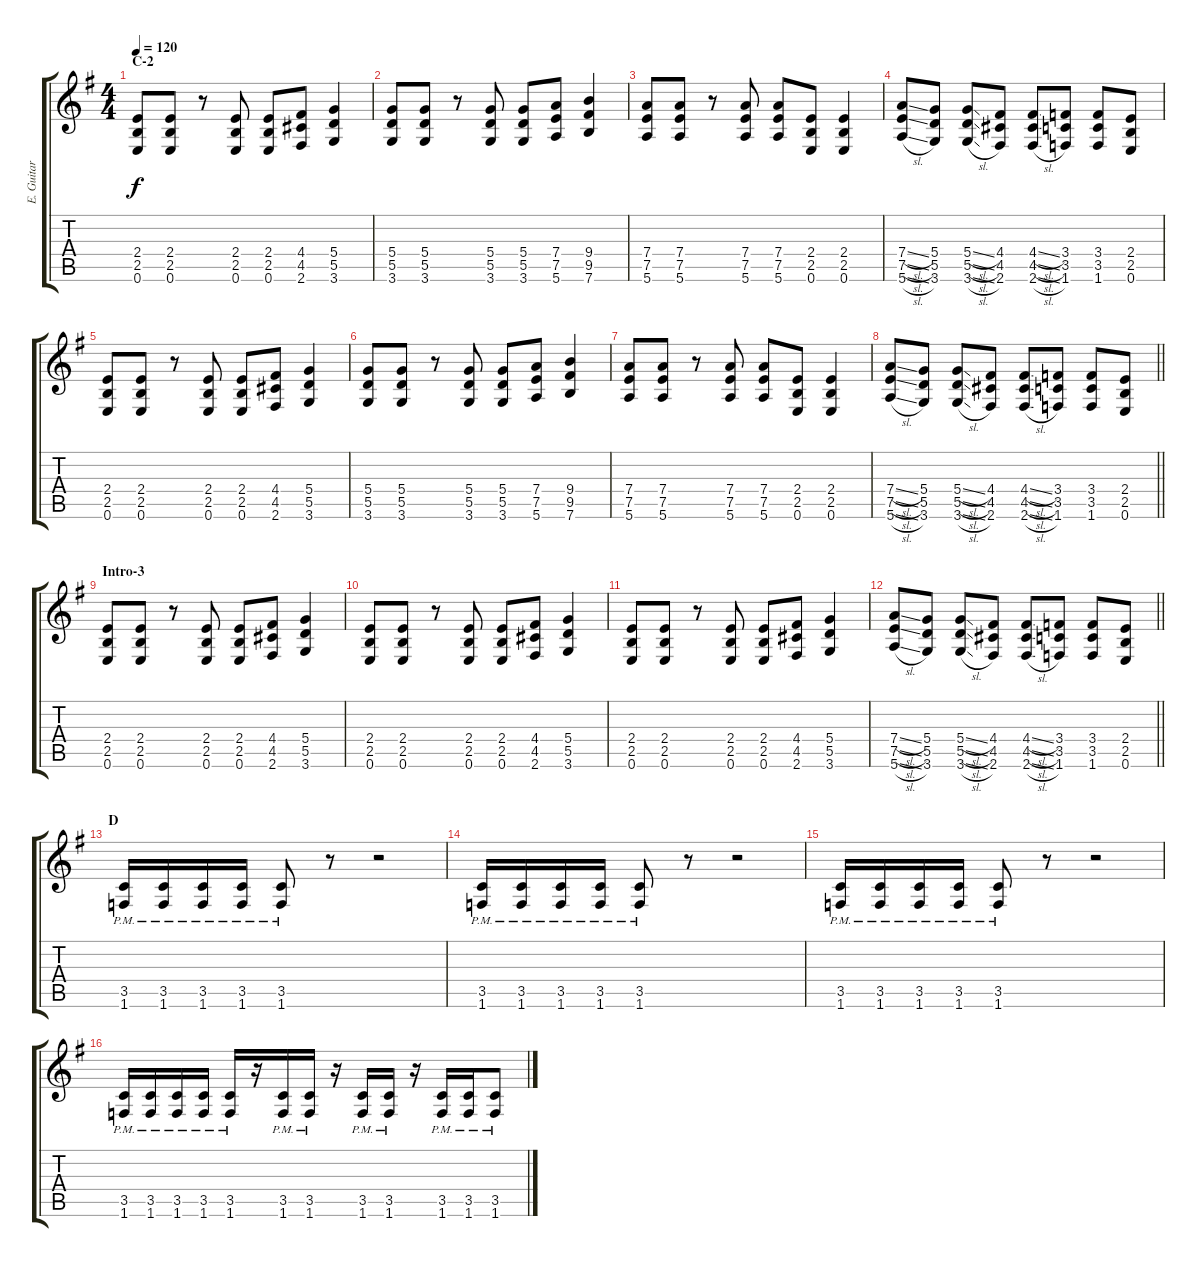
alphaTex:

\track ("E. Guitar II" "E. Guitar ") {instrument overdrivenguitar}
\staff {score tabs}
\tuning (E4 B3 G3 D3 A2 E2) {hide}
\ts (4 4)
\section ("" "C-2")
\tempo 120
\clef g2
\ks eminor
(2.4 2.5 0.6).8{dy f} (2.4 2.5 0.6).8 r.8 (2.4 2.5 0.6).8 (2.4 2.5 0.6).8 (4.4 4.5 2.6).8 (5.4 5.5 3.6).4 |
(5.4 5.5 3.6).8 (5.4 5.5 3.6).8 r.8 (5.4 5.5 3.6).8 (5.4 5.5 3.6).8 (7.4 7.5 5.6).8 (9.4 9.5 7.6).4 |
(7.4 7.5 5.6).8 (7.4 7.5 5.6).8 r.8 (7.4 7.5 5.6).8 (7.4 7.5 5.6).8 (2.4 2.5 0.6).8 (2.4 2.5 0.6).4 |
(7.4{sl} 7.5{sl} 5.6{sl}).8 (5.4 5.5 3.6).8 (5.4{sl} 5.5{sl} 3.6{sl}).8 (4.4 4.5 2.6).8 (4.4{sl} 4.5{sl} 2.6{sl}).8 (3.4 3.5 1.6).8 (3.4 3.5 1.6).8 (2.4 2.5 0.6).8 |
(2.4 2.5 0.6).8 (2.4 2.5 0.6).8 r.8 (2.4 2.5 0.6).8 (2.4 2.5 0.6).8 (4.4 4.5 2.6).8 (5.4 5.5 3.6).4 |
(5.4 5.5 3.6).8 (5.4 5.5 3.6).8 r.8 (5.4 5.5 3.6).8 (5.4 5.5 3.6).8 (7.4 7.5 5.6).8 (9.4 9.5 7.6).4 |
(7.4 7.5 5.6).8 (7.4 7.5 5.6).8 r.8 (7.4 7.5 5.6).8 (7.4 7.5 5.6).8 (2.4 2.5 0.6).8 (2.4 2.5 0.6).4 |
\barLineRight lightlight
(7.4{sl} 7.5{sl} 5.6{sl}).8 (5.4 5.5 3.6).8 (5.4{sl} 5.5{sl} 3.6{sl}).8 (4.4 4.5 2.6).8 (4.4{sl} 4.5{sl} 2.6{sl}).8 (3.4 3.5 1.6).8 (3.4 3.5 1.6).8 (2.4 2.5 0.6).8 |
\section ("" "Intro-3")
(2.4 2.5 0.6).8 (2.4 2.5 0.6).8 r.8 (2.4 2.5 0.6).8 (2.4 2.5 0.6).8 (4.4 4.5 2.6).8 (5.4 5.5 3.6).4 |
(2.4 2.5 0.6).8 (2.4 2.5 0.6).8 r.8 (2.4 2.5 0.6).8 (2.4 2.5 0.6).8 (4.4 4.5 2.6).8 (5.4 5.5 3.6).4 |
(2.4 2.5 0.6).8 (2.4 2.5 0.6).8 r.8 (2.4 2.5 0.6).8 (2.4 2.5 0.6).8 (4.4 4.5 2.6).8 (5.4 5.5 3.6).4 |
\barLineRight lightlight
(7.4{sl} 7.5{sl} 5.6{sl}).8 (5.4 5.5 3.6).8 (5.4{sl} 5.5{sl} 3.6{sl}).8 (4.4 4.5 2.6).8 (4.4{sl} 4.5{sl} 2.6{sl}).8 (3.4 3.5 1.6).8 (3.4 3.5 1.6).8 (2.4 2.5 0.6).8 |
\section ("" "D")
(3.5{pm} 1.6{pm}).16 (3.5{pm} 1.6{pm}).16 (3.5{pm} 1.6{pm}).16 (3.5{pm} 1.6{pm}).16 (3.5{pm} 1.6{pm}).8 r.8 r.2 |
(3.5{pm} 1.6{pm}).16 (3.5{pm} 1.6{pm}).16 (3.5{pm} 1.6{pm}).16 (3.5{pm} 1.6{pm}).16 (3.5{pm} 1.6{pm}).8 r.8 r.2 |
(3.5{pm} 1.6{pm}).16 (3.5{pm} 1.6{pm}).16 (3.5{pm} 1.6{pm}).16 (3.5{pm} 1.6{pm}).16 (3.5{pm} 1.6{pm}).8 r.8 r.2 |
(3.5{pm} 1.6{pm}).16 (3.5{pm} 1.6{pm}).16 (3.5{pm} 1.6{pm}).16 (3.5{pm} 1.6{pm}).16 (3.5{pm} 1.6{pm}).16 r.16 (3.5{pm} 1.6{pm}).16 (3.5{pm} 1.6{pm}).16 r.16 (3.5{pm} 1.6{pm}).16 (3.5{pm} 1.6{pm}).16 r.16 (3.5{pm} 1.6{pm}).16 (3.5{pm} 1.6{pm}).16 (3.5{pm} 1.6{pm}).8
